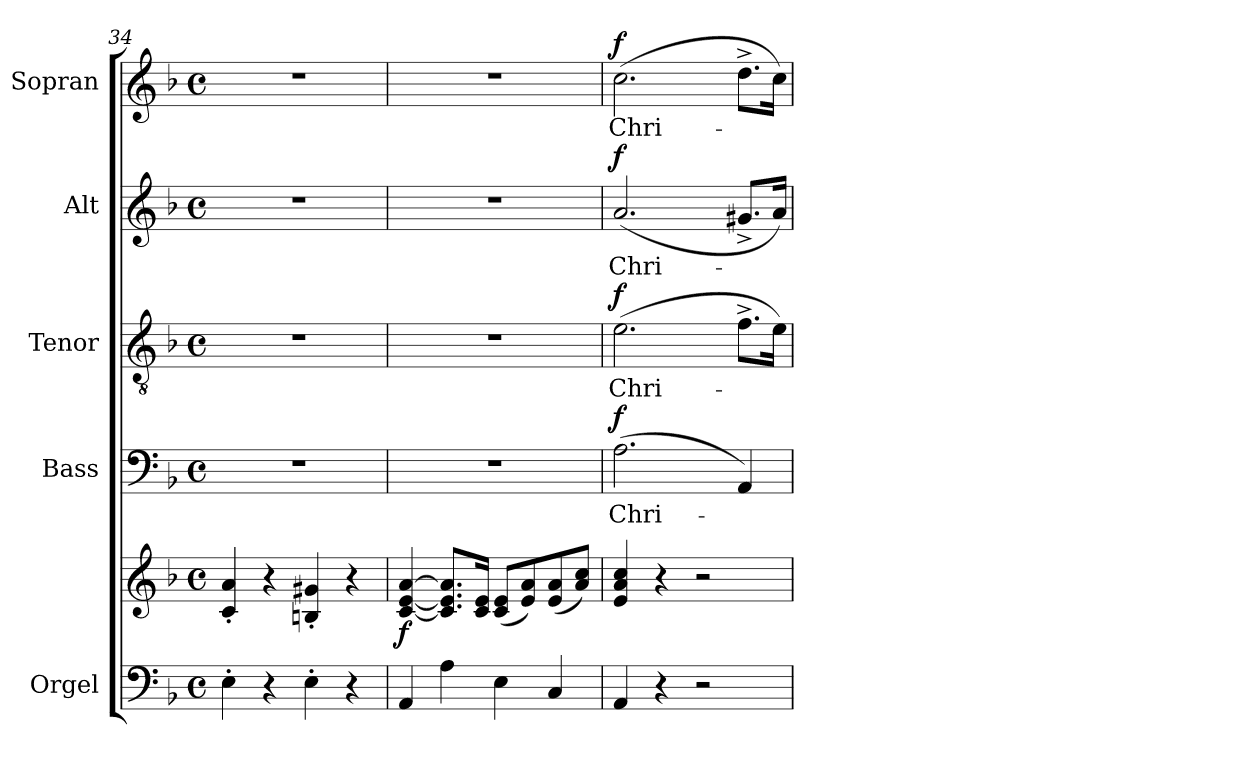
**kern	**kern	**dynam	**kern	**text	**dynam	**kern	**text	**dynam	**kern	**text	**dynam	**kern	**text	**dynam
*part5	*part5	*part5	*part4	*part4	*part4	*part3	*part3	*part3	*part2	*part2	*part2	*part1	*part1	*part1
*staff6	*staff5	*staff5/6	*staff4	*staff4	*staff4	*staff3	*staff3	*staff3	*staff2	*staff2	*staff2	*staff1	*staff1	*staff1
*I"Orgel	*	*	*I"Bass	*	*	*I"Tenor	*	*	*I"Alt	*	*	*I"Sopran	*	*
*I'Org.	*	*	*I'B.	*	*	*I'T.	*	*	*I'A.	*	*	*I'S.	*	*
*clefF4	*clefG2	*	*clefF4	*	*	*clefGv2	*	*	*clefG2	*	*	*clefG2	*	*
*k[b-]	*k[b-]	*	*k[b-]	*	*	*k[b-]	*	*	*k[b-]	*	*	*k[b-]	*	*
*F:	*F:	*	*F:	*	*	*F:	*	*	*F:	*	*	*F:	*	*
*M4/4	*M4/4	*	*M4/4	*	*	*M4/4	*	*	*M4/4	*	*	*M4/4	*	*
*met(c)	*met(c)	*	*met(c)	*	*	*met(c)	*	*	*met(c)	*	*	*met(c)	*	*
=34	=34	=34	=34	=34	=34	=34	=34	=34	=34	=34	=34	=34	=34	=34
4E'>\	4c/'< 4a/'<	.	1r	.	.	1r	.	.	1r	.	.	1r	.	.
4r	4r	.	.	.	.	.	.	.	.	.	.	.	.	.
4E'>\	4Bn/'< 4g#X/'<	.	.	.	.	.	.	.	.	.	.	.	.	.
4r	4r	.	.	.	.	.	.	.	.	.	.	.	.	.
=35	=35	=35	=35	=35	=35	=35	=35	=35	=35	=35	=35	=35	=35	=35
!	!	!LO:DY:b	!	!	!	!	!	!	!	!	!	!	!	!
4AA/	[4c/ [4e/ [4a/	f	1r	.	.	1r	.	.	1r	.	.	1r	.	.
4A\	8.c/] 8.e/] 8.a/]L	.	.	.	.	.	.	.	.	.	.	.	.	.
.	16c/ 16e/Jk	.	.	.	.	.	.	.	.	.	.	.	.	.
4E\	(<8c/ 8e/L	.	.	.	.	.	.	.	.	.	.	.	.	.
.	8e/ 8a/)	.	.	.	.	.	.	.	.	.	.	.	.	.
4C/	(<8e/ 8a/	.	.	.	.	.	.	.	.	.	.	.	.	.
.	8a/ 8cc/J)	.	.	.	.	.	.	.	.	.	.	.	.	.
=36	=36	=36	=36	=36	=36	=36	=36	=36	=36	=36	=36	=36	=36	=36
!	!	!	!	!LO:LY:b	!LO:DY:a	!	!LO:LY:b	!LO:DY:a	!	!LO:LY:b	!LO:DY:a	!	!LO:LY:b	!LO:DY:a
4AA/	4e/ 4a/ 4cc/	.	(>2.A\	Chri-	f	(>2.e\	Chri-	f	(<2.a/	Chri-	f	(>2.cc\	Chri-	f
4r	4r	.	.	.	.	.	.	.	.	.	.	.	.	.
2r	2r	.	.	.	.	.	.	.	.	.	.	.	.	.
.	.	.	4AA/)	.	.	8.f^>\L	.	.	8.g#X^>/L	.	.	8.dd^>\L	.	.
.	.	.	.	.	.	16e\Jk)	.	.	16a/Jk)	.	.	16cc\Jk)	.	.
=	=	=	=	=	=	=	=	=	=	=	=	=	=	=
*-	*-	*-	*-	*-	*-	*-	*-	*-	*-	*-	*-	*-	*-	*-
